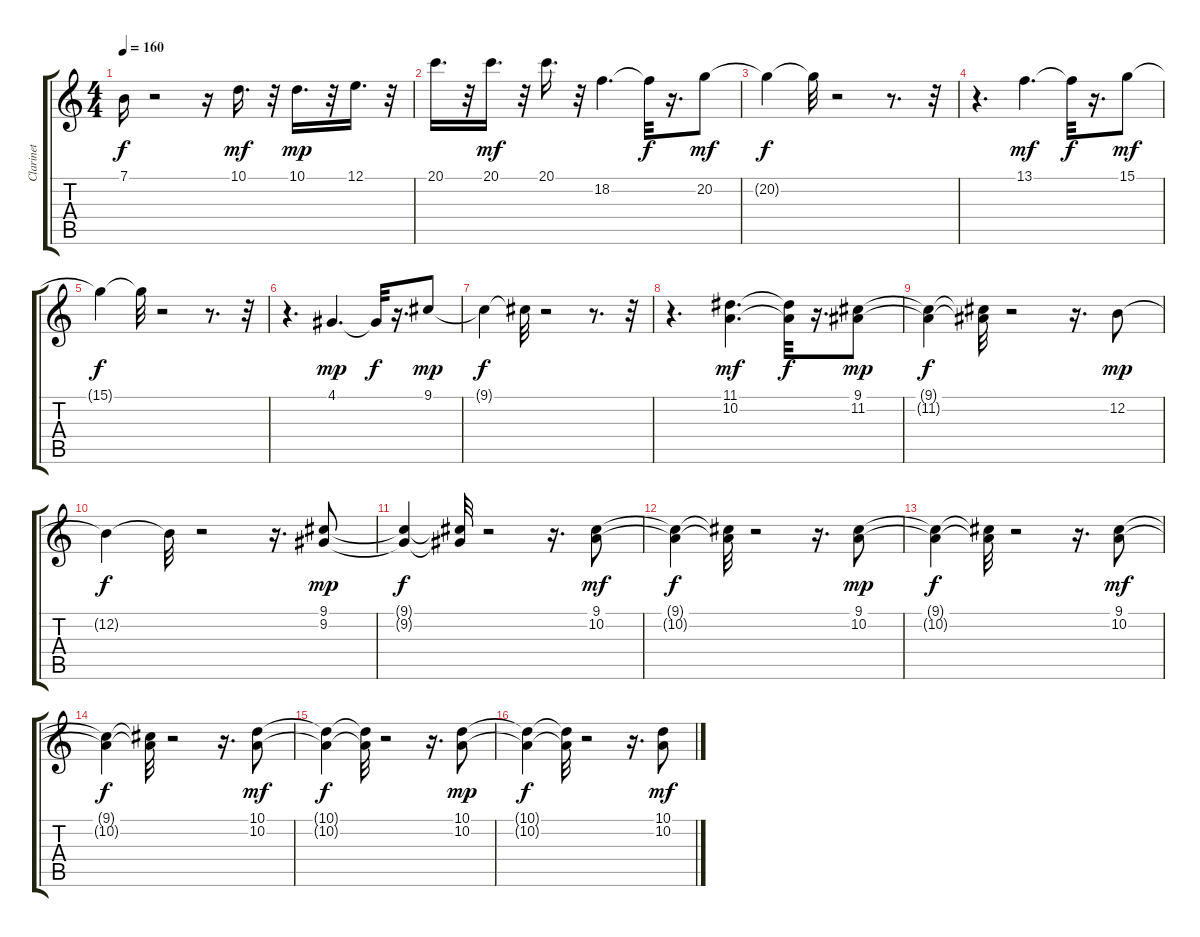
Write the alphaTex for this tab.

\track ("Clarinet" "Clarinet") {instrument clarinet}
\staff {score tabs}
\tuning (E4 B3 G3 D3 A2 E2) {hide}
\ts (4 4)
\tempo 160
\clef g2
\ks c
7.1{t}.16{dy f} r.2 r.16 10.1.16{d dy mf} r.32 10.1.16{d dy mp} r.32 12.1.16{d} r.32 |
20.1.16{d} r.32 20.1.16{d dy mf} r.32 20.1.16{d} r.32 18.2.4{d} 18.2{t}.32{dy f} r.16{d} 20.2.8{dy mf} |
20.2{t}.4{dy f} 20.2{t}.32 r.2 r.8{d} r.32 |
r.4{d} 13.1.4{d dy mf} 13.1{t}.32{dy f} r.16{d} 15.1.8{dy mf} |
15.1{t}.4{dy f} 15.1{t}.32 r.2 r.8{d} r.32 |
r.4{d} 4.1.4{d dy mp} 4.1{t}.32{dy f} r.16{d} 9.1.8{dy mp} |
9.1{t}.4{dy f} 9.1{t}.32 r.2 r.8{d} r.32 |
r.4{d} (11.1 10.2).4{d dy mf} (11.1{t} 10.2{t}).32{dy f} r.16{d} (9.1 11.2).8{dy mp} |
(9.1{t} 11.2{t}).4{dy f} (9.1{t} 11.2{t}).32 r.2 r.16{d} 12.2.8{dy mp} |
12.2{t}.4{dy f} 12.2{t}.32 r.2 r.16{d} (9.1 9.2).8{dy mp} |
(9.1{t} 9.2{t}).4{dy f} (9.1{t} 9.2{t}).32 r.2 r.16{d} (9.1 10.2).8{dy mf} |
(9.1{t} 10.2{t}).4{dy f} (9.1{t} 10.2{t}).32 r.2 r.16{d} (9.1 10.2).8{dy mp} |
(9.1{t} 10.2{t}).4{dy f} (9.1{t} 10.2{t}).32 r.2 r.16{d} (9.1 10.2).8{dy mf} |
(9.1{t} 10.2{t}).4{dy f} (9.1{t} 10.2{t}).32 r.2 r.16{d} (10.1 10.2).8{dy mf} |
(10.1{t} 10.2{t}).4{dy f} (10.1{t} 10.2{t}).32 r.2 r.16{d} (10.1 10.2).8{dy mp} |
(10.1{t} 10.2{t}).4{dy f} (10.1{t} 10.2{t}).32 r.2 r.16{d} (10.1 10.2).8{dy mf}
